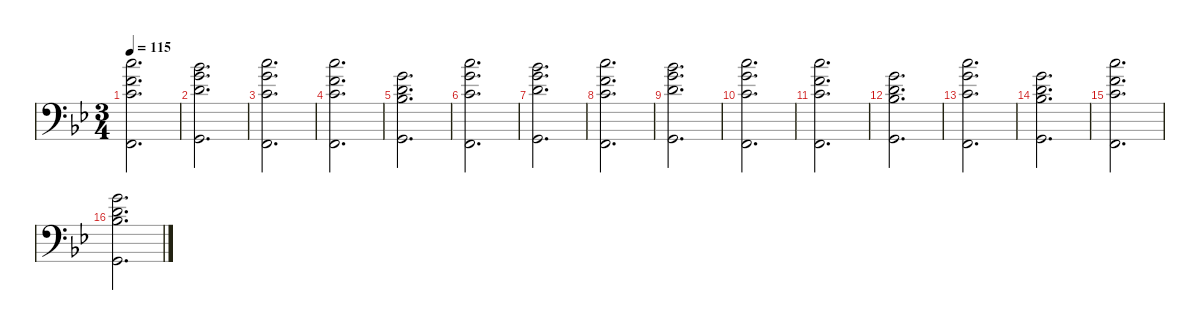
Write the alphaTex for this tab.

\defaultSystemsLayout 4
\hideDynamics
\bracketExtendMode nobrackets
\singleTrackTrackNamePolicy hidden
\multiTrackTrackNamePolicy hidden
\firstSystemTrackNameMode fullname
\firstSystemTrackNameOrientation horizontal
\otherSystemsTrackNameOrientation horizontal
\track ("Piano" "pno.") {defaultSystemsLayout 16 instrument acousticgrandpiano}
\staff {score}
\tuning (E4 B3 G3 D3 A2 E2)
\ts (3 4)
\tempo 115
\clef f4
\ks gminor
(8.1{acc forcenatural} 6.2{acc forcenatural} 5.3{acc forcenatural} 1.6{acc forcenatural}).2{d dy mf beam Down} |
(6.1{acc b} 8.2{acc forcenatural} 7.3{acc forcenatural} 3.6{acc forcenatural}).2{d dy f beam Down} |
(8.1{acc forcenatural} 8.2{acc forcenatural} 5.3{acc forcenatural} 1.6{acc forcenatural}).2{d dy mf beam Down} |
(8.1{acc forcenatural} 6.2{acc forcenatural} 5.3{acc forcenatural} 1.6{acc forcenatural}).2{d beam Down} |
(3.1{acc forcenatural} 3.2{acc forcenatural} 3.3{acc b} 3.6{acc forcenatural}).2{d dy f beam Down} |
(8.1{acc forcenatural} 8.2{acc forcenatural} 5.3{acc forcenatural} 1.6{acc forcenatural}).2{d dy mf beam Down} |
(6.1{acc b} 8.2{acc forcenatural} 7.3{acc forcenatural} 3.6{acc forcenatural}).2{d dy f beam Down} |
(8.1{acc forcenatural} 6.2{acc forcenatural} 5.3{acc forcenatural} 1.6{acc forcenatural}).2{d dy mf beam Down} |
(6.1{acc b} 8.2{acc forcenatural} 7.3{acc forcenatural} 3.6{acc forcenatural}).2{d dy f beam Down} |
(8.1{acc forcenatural} 8.2{acc forcenatural} 5.3{acc forcenatural} 1.6{acc forcenatural}).2{d dy mf beam Down} |
(8.1{acc forcenatural} 6.2{acc forcenatural} 5.3{acc forcenatural} 1.6{acc forcenatural}).2{d beam Down} |
(3.1{acc forcenatural} 3.2{acc forcenatural} 3.3{acc b} 3.6{acc forcenatural}).2{d dy f beam Down} |
(8.1{acc forcenatural} 8.2{acc forcenatural} 5.3{acc forcenatural} 1.6{acc forcenatural}).2{d dy mf beam Down} |
(3.1{acc forcenatural} 3.2{acc forcenatural} 3.3{acc b} 3.6{acc forcenatural}).2{d dy f beam Down} |
(8.1{acc forcenatural} 6.2{acc forcenatural} 5.3{acc forcenatural} 1.6{acc forcenatural}).2{d dy mf beam Down} |
(3.1{acc forcenatural} 3.2{acc forcenatural} 3.3{acc b} 3.6{acc forcenatural}).2{d dy f beam Down}
